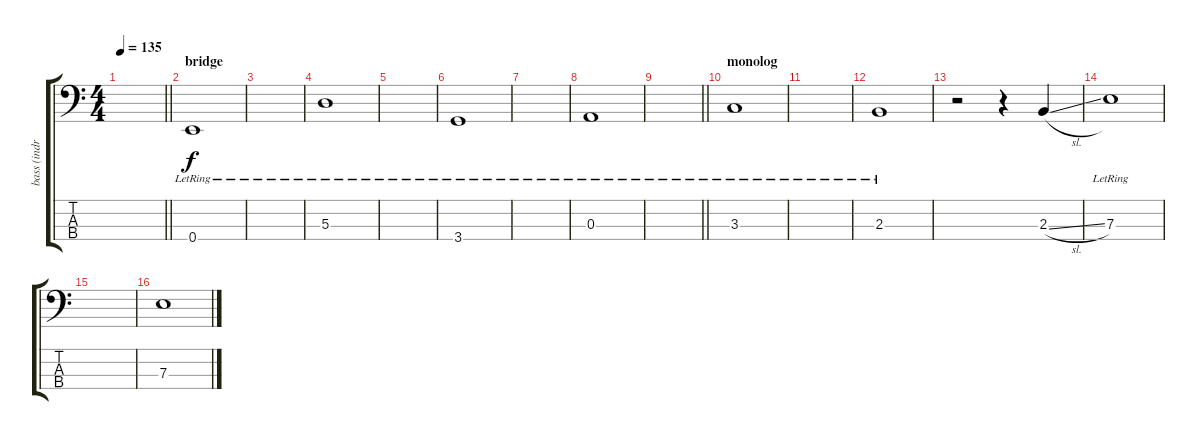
\track ("bass (indra)" "bass (indr") {instrument electricbassfinger}
\staff {score tabs}
\tuning (G2 D2 A1 E1) {hide}
\ts (4 4)
\tempo 135
\clef f4
\barLineRight lightlight
\ks c
|
\section ("" "bridge")
0.4{lr}.1 |
|
5.3{lr}.1 |
|
3.4{lr}.1 |
|
0.3{lr}.1 |
\barLineRight lightlight
|
\section ("" "monolog")
3.3{lr}.1 |
|
2.3{lr}.1 |
r.2 r.4 2.3{sl}.4 |
7.3{lr}.1 |
|
7.3.1
